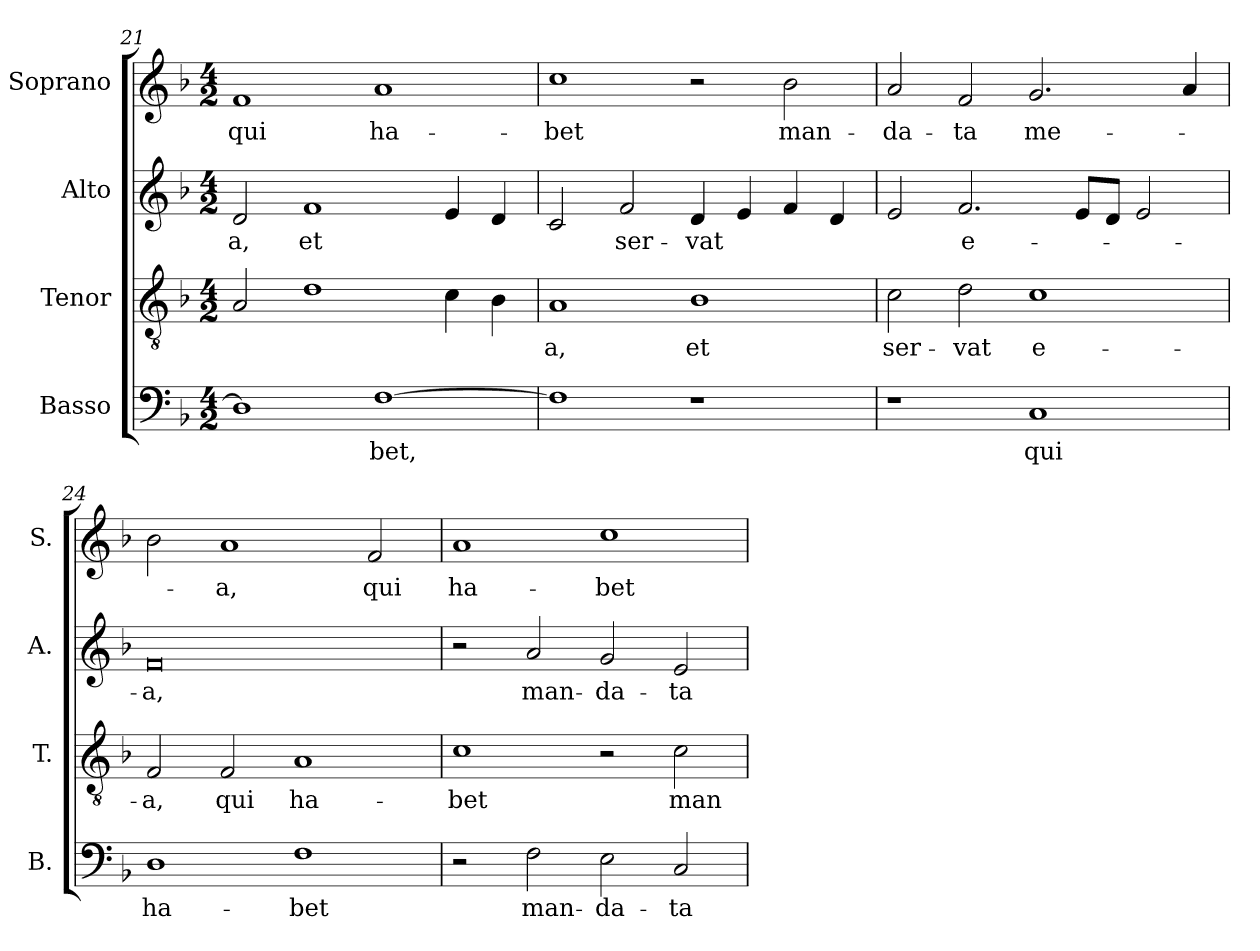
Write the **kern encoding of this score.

**kern	**text	**kern	**text	**kern	**text	**kern	**text
*part4	*part4	*part3	*part3	*part2	*part2	*part1	*part1
*staff4	*staff4	*staff3	*staff3	*staff2	*staff2	*staff1	*staff1
*I"Basso	*	*I"Tenor	*	*I"Alto	*	*I"Soprano	*
*I'B.	*	*I'T.	*	*I'A.	*	*I'S.	*
*clefF4	*	*clefGv2	*	*clefG2	*	*clefG2	*
*	*	*ITrd7c12	*	*	*	*	*
*k[b-]	*	*k[b-]	*	*k[b-]	*	*k[b-]	*
*F:	*	*F:	*	*F:	*	*F:	*
*M4/2	*	*M4/2	*	*M4/2	*	*M4/2	*
=21	=21	=21	=21	=21	=21	=21	=21
!	!	!	!	!	!LO:LY:b:color=#000000	!	!
!	!	!	!	!	!	!	!LO:LY:b:color=#000000
1Di]	.	2AAi/	.	2di/	-a,	1fi	qui
!	!	!	!	!	!LO:LY:b:color=#000000	!	!
.	.	1Di	.	1fi	et	.	.
!	!LO:LY:b:color=#000000	!	!	!	!	!	!
!	!	!	!	!	!	!	!LO:LY:b:color=#000000
[1Fi	-bet,	.	.	.	.	1ai	ha-
.	.	4Ci\	.	4ei/	.	.	.
.	.	4BB-i\	.	4di/	.	.	.
=22	=22	=22	=22	=22	=22	=22	=22
!	!	!	!LO:LY:b:color=#000000	!	!	!	!
!	!	!	!	!	!	!	!LO:LY:b:color=#000000
1Fi]	.	1AAi	-a,	2ci/	.	1cci	-bet
!	!	!	!	!	!LO:LY:b:color=#000000	!	!
.	.	.	.	2fi/	ser-	.	.
!	!	!	!LO:LY:b:color=#000000	!	!	!	!
!	!	!	!	!	!LO:LY:b:color=#000000	!	!
1r	.	1BB-i	et	4di/	-vat	2r	.
.	.	.	.	4ei/	.	.	.
!	!	!	!	!	!	!	!LO:LY:b:color=#000000
.	.	.	.	4fi/	.	2b-i\	man-
.	.	.	.	4di/	.	.	.
!!LO:LB:g=z
=23	=23	=23	=23	=23	=23	=23	=23
!	!	!	!LO:LY:b:color=#000000	!	!	!	!
!	!	!	!	!	!	!	!LO:LY:b:color=#000000
1r	.	2Ci\	ser-	2ei/	.	2ai/	-da-
!	!	!	!LO:LY:b:color=#000000	!	!	!	!
!	!	!	!	!	!LO:LY:b:color=#000000	!	!
!	!	!	!	!	!	!	!LO:LY:b:color=#000000
.	.	2Di\	-vat	2.fi/	e-	2fi/	-ta
!	!LO:LY:b:color=#000000	!	!	!	!	!	!
!	!	!	!LO:LY:b:color=#000000	!	!	!	!
!	!	!	!	!	!	!	!LO:LY:b:color=#000000
1Ci	qui	1Ci	e-	.	.	2.gi/	me-
.	.	.	.	8ei/L	.	.	.
.	.	.	.	8di/J	.	.	.
.	.	.	.	2ei/	.	.	.
.	.	.	.	.	.	4ai/	.
=24	=24	=24	=24	=24	=24	=24	=24
!	!LO:LY:b:color=#000000	!	!	!	!	!	!
!	!	!	!LO:LY:b:color=#000000	!	!	!	!
!	!	!	!	!	!LO:LY:b:color=#000000	!	!
1Di	ha-	2FFi/	-a,	0fi	-a,	2b-i\	.
!	!	!	!LO:LY:b:color=#000000	!	!	!	!
!	!	!	!	!	!	!	!LO:LY:b:color=#000000
.	.	2FFi/	qui	.	.	1ai	-a,
!	!LO:LY:b:color=#000000	!	!	!	!	!	!
!	!	!	!LO:LY:b:color=#000000	!	!	!	!
1Fi	-bet	1AAi	ha-	.	.	.	.
!	!	!	!	!	!	!	!LO:LY:b:color=#000000
.	.	.	.	.	.	2fi/	qui
=25	=25	=25	=25	=25	=25	=25	=25
!	!	!	!LO:LY:b:color=#000000	!	!	!	!
!	!	!	!	!	!	!	!LO:LY:b:color=#000000
2r	.	1Ci	-bet	2r	.	1ai	ha-
!	!LO:LY:b:color=#000000	!	!	!	!	!	!
!	!	!	!	!	!LO:LY:b:color=#000000	!	!
2Fi\	man-	.	.	2ai/	man-	.	.
!	!LO:LY:b:color=#000000	!	!	!	!	!	!
!	!	!	!	!	!LO:LY:b:color=#000000	!	!
!	!	!	!	!	!	!	!LO:LY:b:color=#000000
2Ei\	-da-	2r	.	2gi/	-da-	1cci	-bet
!	!LO:LY:b:color=#000000	!	!	!	!	!	!
!	!	!	!LO:LY:b:color=#000000	!	!	!	!
!	!	!	!	!	!LO:LY:b:color=#000000	!	!
2Ci/	-ta	2Ci\	man-	2ei/	-ta	.	.
=	=	=	=	=	=	=	=
*-	*-	*-	*-	*-	*-	*-	*-
